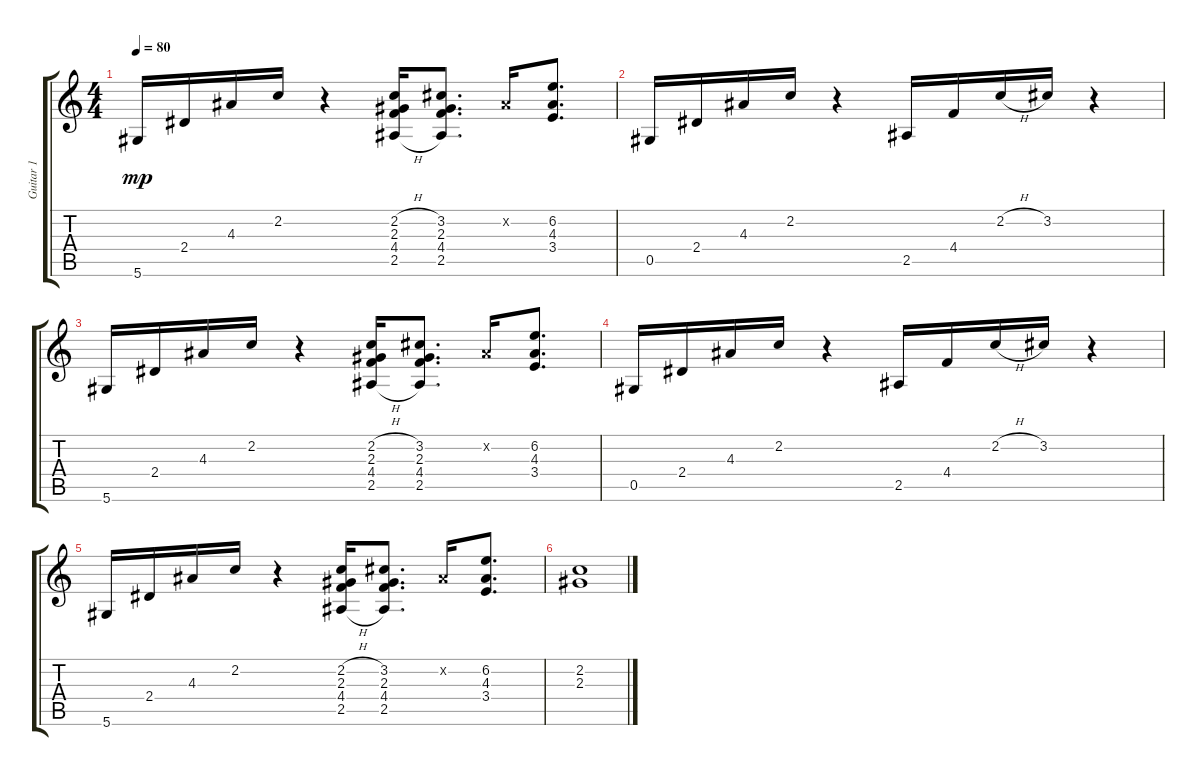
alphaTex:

\track ("Guitar 1" "Guitar 1") {instrument acousticguitarsteel}
\staff {score tabs}
\tuning (Eb4 Bb3 Gb3 Db3 Ab2 Eb2) {hide}
\ts (4 4)
\tempo 80
\clef g2
\ks c
5.6.16{dy mp} 2.4.16 4.3.16 2.2.16 r.4 (2.2{h} 2.3 4.4 2.5{h}).16 (3.2 2.3 4.4 2.5).8{d} 0.2{x}.16 (6.2 4.3 3.4).8{d} |
0.5.16 2.4.16 4.3.16 2.2.16 r.4 2.5.16 4.4.16 2.2{h}.16 3.2.16 r.4 |
5.6.16 2.4.16 4.3.16 2.2.16 r.4 (2.2{h} 2.3 4.4 2.5{h}).16 (3.2 2.3 4.4 2.5).8{d} 0.2{x}.16 (6.2 4.3 3.4).8{d} |
0.5.16 2.4.16 4.3.16 2.2.16 r.4 2.5.16 4.4.16 2.2{h}.16 3.2.16 r.4 |
5.6.16 2.4.16 4.3.16 2.2.16 r.4 (2.2{h} 2.3 4.4 2.5{h}).16 (3.2 2.3 4.4 2.5).8{d} 0.2{x}.16 (6.2 4.3 3.4).8{d} |
(2.2 2.3).1
